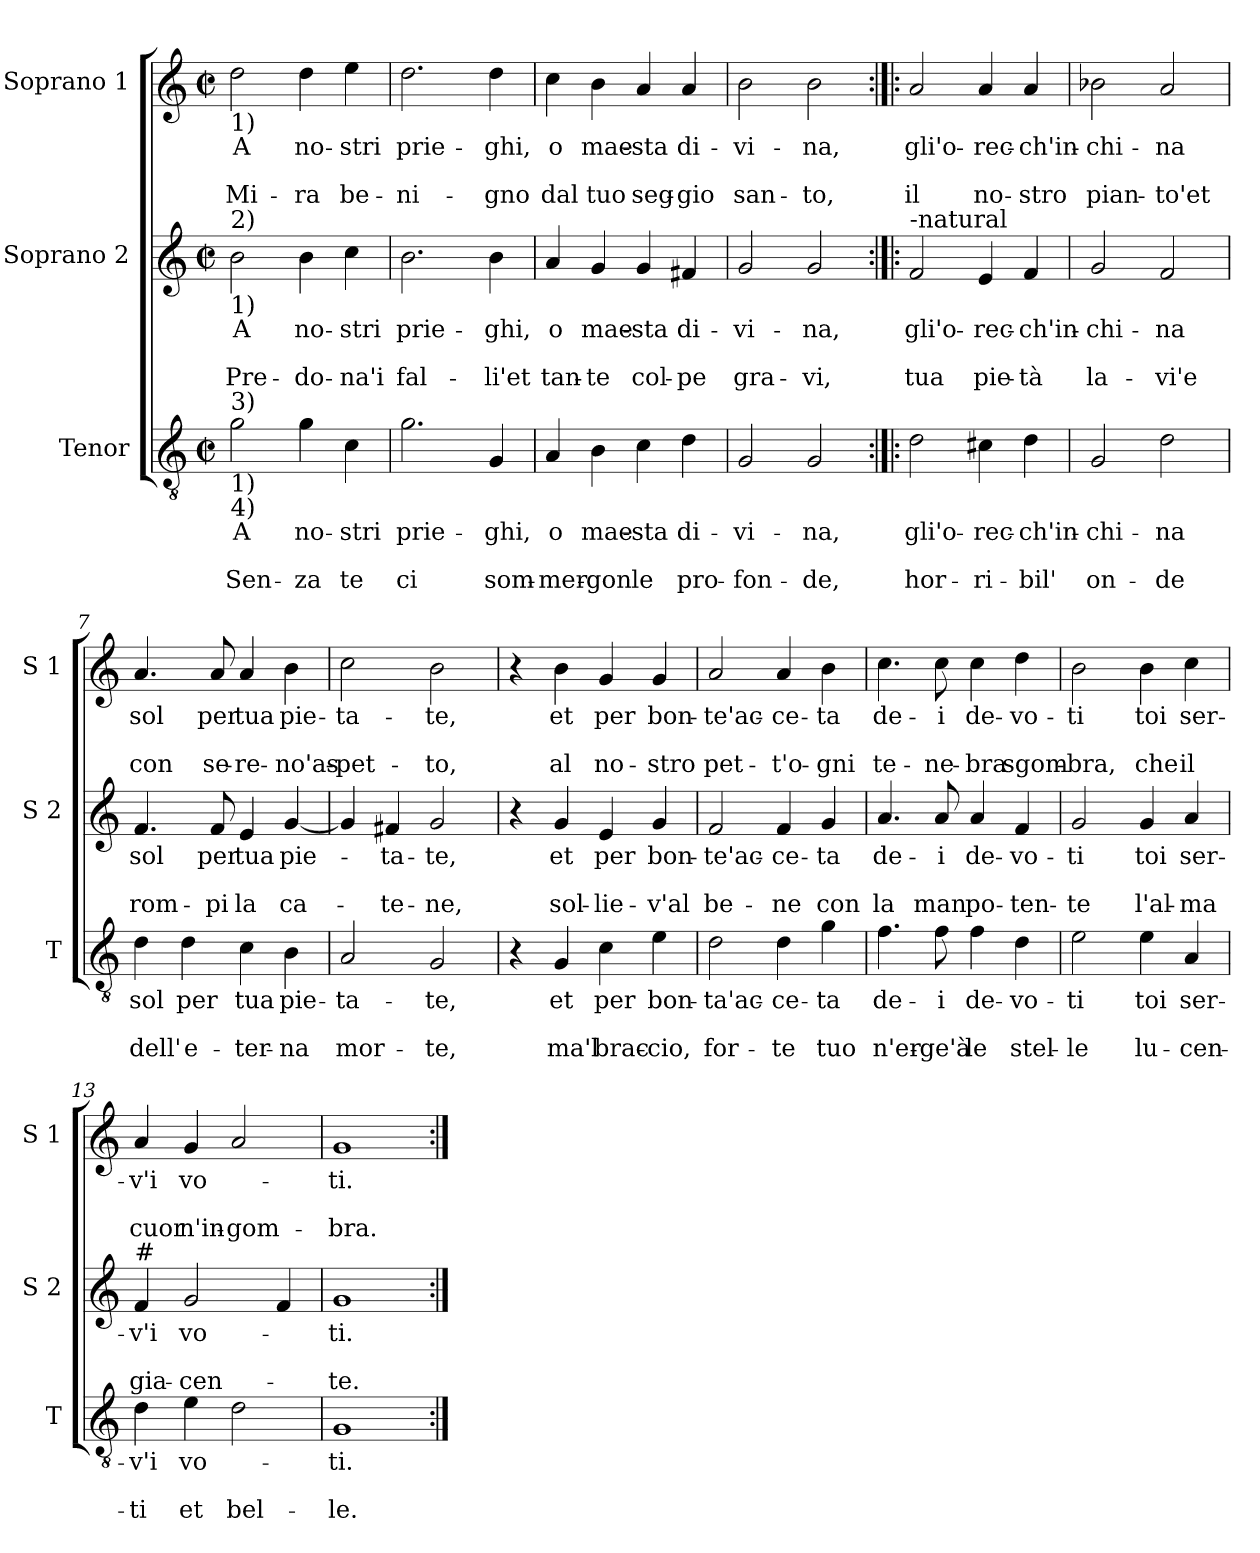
**kern	**text	**text	**text	**kern	**text	**text	**text	**kern	**text	**text	**text
*part3	*part3	*part3	*part3	*part2	*part2	*part2	*part2	*part1	*part1	*part1	*part1
*staff3	*staff3	*staff3	*staff3	*staff2	*staff2	*staff2	*staff2	*staff1	*staff1	*staff1	*staff1
*I"Tenor	*	*	*	*I"Soprano 2	*	*	*	*I"Soprano 1	*	*	*
*I'T	*	*	*	*I'S 2	*	*	*	*I'S 1	*	*	*
*clefGv2	*	*	*	*clefG2	*	*	*	*clefG2	*	*	*
*k[]	*	*	*	*k[]	*	*	*	*k[]	*	*	*
*C:	*	*	*	*C:	*	*	*	*C:	*	*	*
*M2/2	*	*	*	*M2/2	*	*	*	*M2/2	*	*	*
*met(c|)	*	*	*	*met(c|)	*	*	*	*met(c|)	*	*	*
=1	=1	=1	=1	=1	=1	=1	=1	=1	=1	=1	=1
!	!	!	!	!	!	!	!	!LO:TX:b:t=1)	!	!	!
!	!	!	!	!LO:TX:a:t=2)	!	!	!	!	!	!	!
!	!	!	!	!LO:TX:b:t=1)	!	!	!	!	!	!	!
!LO:TX:a:t=3)	!	!	!	!	!	!	!	!	!	!	!
!LO:TX:b:t=1)	!	!	!	!	!	!	!	!	!	!	!
!LO:TX:b:t=4)	!	!	!	!	!	!	!	!	!	!	!
!	!LO:LY:b	!	!LO:LY:b	!	!LO:LY:b	!	!LO:LY:b	!	!LO:LY:b	!	!LO:LY:b
2g\	A	.	Sen-	2b\	A	.	Pre-	2dd\	A	.	Mi-
!	!LO:LY:b	!	!LO:LY:b	!	!LO:LY:b	!	!LO:LY:b	!	!LO:LY:b	!	!LO:LY:b
4g\	no-	.	-za	4b\	no-	.	-do-	4dd\	no-	.	-ra
!	!LO:LY:b	!	!LO:LY:b	!	!LO:LY:b	!	!LO:LY:b	!	!LO:LY:b	!	!LO:LY:b
4c\	-stri	.	te	4cc\	-stri	.	-na'i	4ee\	-stri	.	be-
=2	=2	=2	=2	=2	=2	=2	=2	=2	=2	=2	=2
!	!LO:LY:b	!	!LO:LY:b	!	!LO:LY:b	!	!LO:LY:b	!	!LO:LY:b	!	!LO:LY:b
2.g\	prie-	.	ci	2.b\	prie-	.	fal-	2.dd\	prie-	.	-ni-
!	!LO:LY:b	!	!LO:LY:b	!	!LO:LY:b	!	!LO:LY:b	!	!LO:LY:b	!	!LO:LY:b
4G/	-ghi,	.	som-	4b\	-ghi,	.	-li'et	4dd\	-ghi,	.	-gno
=3	=3	=3	=3	=3	=3	=3	=3	=3	=3	=3	=3
!	!LO:LY:b	!	!LO:LY:b	!	!LO:LY:b	!	!LO:LY:b	!	!LO:LY:b	!	!LO:LY:b
4A/	o	.	-mer-	4a/	o	.	tan-	4cc\	o	.	dal
!	!LO:LY:b	!	!LO:LY:b	!	!LO:LY:b	!	!LO:LY:b	!	!LO:LY:b	!	!LO:LY:b
4B\	mae-	.	-gon	4g/	mae-	.	-te	4b\	mae-	.	tuo
!	!LO:LY:b	!	!LO:LY:b	!	!LO:LY:b	!	!LO:LY:b	!	!LO:LY:b	!	!LO:LY:b
4c\	-sta	.	le	4g/	-sta	.	col-	4a/	-sta	.	seg-
!	!LO:LY:b	!	!LO:LY:b	!	!LO:LY:b	!	!LO:LY:b	!	!LO:LY:b	!	!LO:LY:b
4d\	di-	.	pro-	4f#X/	di-	.	-pe	4a/	di-	.	-gio
=4	=4	=4	=4	=4	=4	=4	=4	=4	=4	=4	=4
!	!LO:LY:b	!	!LO:LY:b	!	!LO:LY:b	!	!LO:LY:b	!	!LO:LY:b	!	!LO:LY:b
2G/	-vi-	.	-fon-	2g/	-vi-	.	gra-	2b\	-vi-	.	san-
!	!LO:LY:b	!	!LO:LY:b	!	!LO:LY:b	!	!LO:LY:b	!	!LO:LY:b	!	!LO:LY:b
2G/	-na,	.	-de,	2g/	-na,	.	-vi,	2b\	-na,	.	-to,
!!LO:LB:g=z
=5:|!|:	=5:|!|:	=5:|!|:	=5:|!|:	=5:|!|:	=5:|!|:	=5:|!|:	=5:|!|:	=5:|!|:	=5:|!|:	=5:|!|:	=5:|!|:
!	!	!	!	!LO:TX:a:t=-natural	!	!	!	!	!	!	!
!	!LO:LY:b	!	!LO:LY:b	!	!LO:LY:b	!	!LO:LY:b	!	!LO:LY:b	!	!LO:LY:b
2d\	gli'o-	.	hor-	2f/	gli'o-	.	tua	2a/	gli'o-	.	il
!	!LO:LY:b	!	!LO:LY:b	!	!LO:LY:b	!	!LO:LY:b	!	!LO:LY:b	!	!LO:LY:b
4c#X\	-rec-	.	-ri-	4e/	-rec-	.	pie-	4a/	-rec-	.	no-
!	!LO:LY:b	!	!LO:LY:b	!	!LO:LY:b	!	!LO:LY:b	!	!LO:LY:b	!	!LO:LY:b
4d\	-ch'in-	.	-bil'	4f/	-ch'in-	.	-tà	4a/	-ch'in-	.	-stro
=6	=6	=6	=6	=6	=6	=6	=6	=6	=6	=6	=6
!	!LO:LY:b	!	!LO:LY:b	!	!LO:LY:b	!	!LO:LY:b	!	!LO:LY:b	!	!LO:LY:b
2G/	-chi-	.	on-	2g/	-chi-	.	la-	2b-X\	-chi-	.	pian-
!	!LO:LY:b	!	!LO:LY:b	!	!LO:LY:b	!	!LO:LY:b	!	!LO:LY:b	!	!LO:LY:b
2d\	-na	.	-de	2f/	-na	.	-vi'e	2a/	-na	.	-to'et
=7	=7	=7	=7	=7	=7	=7	=7	=7	=7	=7	=7
!	!LO:LY:b	!	!LO:LY:b	!	!LO:LY:b	!	!LO:LY:b	!	!LO:LY:b	!	!LO:LY:b
4d\	sol	.	dell'	4.f/	sol	.	rom-	4.a/	sol	.	con
!	!LO:LY:b	!	!LO:LY:b	!	!	!	!	!	!	!	!
4d\	per	.	e-	.	.	.	.	.	.	.	.
!	!	!	!	!	!LO:LY:b	!	!LO:LY:b	!	!LO:LY:b	!	!LO:LY:b
.	.	.	.	8f/	per	.	-pi	8a/	per	.	se-
!	!LO:LY:b	!	!LO:LY:b	!	!LO:LY:b	!	!LO:LY:b	!	!LO:LY:b	!	!LO:LY:b
4c\	tua	.	-ter-	4e/	tua	.	la	4a/	tua	.	-re-
!	!LO:LY:b	!	!LO:LY:b	!	!LO:LY:b	!	!LO:LY:b	!	!LO:LY:b	!	!LO:LY:b
4B\	pie-	.	-na	[4g/	pie-	.	ca-	4b\	pie-	.	-no'as-
=8	=8	=8	=8	=8	=8	=8	=8	=8	=8	=8	=8
!	!LO:LY:b	!	!LO:LY:b	!	!	!	!	!	!LO:LY:b	!	!LO:LY:b
2A/	-ta-	.	mor-	4g/]	.	.	.	2cc\	-ta-	.	-pet-
!	!	!	!	!	!LO:LY:b	!	!LO:LY:b	!	!	!	!
.	.	.	.	4f#X/	-ta-	.	-te-	.	.	.	.
!	!LO:LY:b	!	!LO:LY:b	!	!LO:LY:b	!	!LO:LY:b	!	!LO:LY:b	!	!LO:LY:b
2G/	-te,	.	-te,	2g/	-te,	.	-ne,	2b\	-te,	.	-to,
=9	=9	=9	=9	=9	=9	=9	=9	=9	=9	=9	=9
4r	.	.	.	4r	.	.	.	4r	.	.	.
!	!LO:LY:b	!	!LO:LY:b	!	!LO:LY:b	!	!LO:LY:b	!	!LO:LY:b	!	!LO:LY:b
4G/	et	.	ma'l	4g/	et	.	sol-	4b\	et	.	al
!	!LO:LY:b	!	!LO:LY:b	!	!LO:LY:b	!	!LO:LY:b	!	!LO:LY:b	!	!LO:LY:b
4c\	per	.	brac-	4e/	per	.	-lie-	4g/	per	.	no-
!	!LO:LY:b	!	!LO:LY:b	!	!LO:LY:b	!	!LO:LY:b	!	!LO:LY:b	!	!LO:LY:b
4e\	bon-	.	-cio,	4g/	bon-	.	-v'al	4g/	bon-	.	-stro
!!LO:PB:g=z
=10	=10	=10	=10	=10	=10	=10	=10	=10	=10	=10	=10
!	!LO:LY:b	!	!LO:LY:b	!	!LO:LY:b	!	!LO:LY:b	!	!LO:LY:b	!	!LO:LY:b
2d\	-ta'ac-	.	for-	2f/	-te'ac-	.	be-	2a/	-te'ac-	.	pet-
!	!LO:LY:b	!	!LO:LY:b	!	!LO:LY:b	!	!LO:LY:b	!	!LO:LY:b	!	!LO:LY:b
4d\	-ce-	.	-te	4f/	-ce-	.	-ne	4a/	-ce-	.	-t'o-
!	!LO:LY:b	!	!LO:LY:b	!	!LO:LY:b	!	!LO:LY:b	!	!LO:LY:b	!	!LO:LY:b
4g\	-ta	.	tuo	4g/	-ta	.	con	4b\	-ta	.	-gni
=11	=11	=11	=11	=11	=11	=11	=11	=11	=11	=11	=11
!	!LO:LY:b	!	!LO:LY:b	!	!LO:LY:b	!	!LO:LY:b	!	!LO:LY:b	!	!LO:LY:b
4.f\	de-	.	n'er-	4.a/	de-	.	la	4.cc\	de-	.	te-
!	!LO:LY:b	!	!LO:LY:b	!	!LO:LY:b	!	!LO:LY:b	!	!LO:LY:b	!	!LO:LY:b
8f\	-i	.	-ge'à	8a/	-i	.	man	8cc\	-i	.	-ne-
!	!LO:LY:b	!	!LO:LY:b	!	!LO:LY:b	!	!LO:LY:b	!	!LO:LY:b	!	!LO:LY:b
4f\	de-	.	le	4a/	de-	.	po-	4cc\	de-	.	-bra
!	!LO:LY:b	!	!LO:LY:b	!	!LO:LY:b	!	!LO:LY:b	!	!LO:LY:b	!	!LO:LY:b
4d\	-vo-	.	stel-	4f/	-vo-	.	-ten-	4dd\	-vo-	.	sgom-
=12	=12	=12	=12	=12	=12	=12	=12	=12	=12	=12	=12
!	!LO:LY:b	!	!LO:LY:b	!	!LO:LY:b	!	!LO:LY:b	!	!LO:LY:b	!	!LO:LY:b
2e\	-ti	.	-le	2g/	-ti	.	-te	2b\	-ti	.	-bra,
!	!LO:LY:b	!	!LO:LY:b	!	!LO:LY:b	!	!LO:LY:b	!	!LO:LY:b	!	!LO:LY:b
4e\	toi	.	lu-	4g/	toi	.	l'al-	4b\	toi	.	che
!	!LO:LY:b	!	!LO:LY:b	!	!LO:LY:b	!	!LO:LY:b	!	!LO:LY:b	!	!LO:LY:b
4A/	ser-	.	-cen-	4a/	ser-	.	-ma	4cc\	ser-	.	il
=13	=13	=13	=13	=13	=13	=13	=13	=13	=13	=13	=13
!	!	!	!	!LO:TX:a:t=#	!	!	!	!	!	!	!
!	!LO:LY:b	!	!LO:LY:b	!	!LO:LY:b	!	!LO:LY:b	!	!LO:LY:b	!	!LO:LY:b
4d\	-v'i	.	-ti	4f/	-v'i	.	gia-	4a/	-v'i	.	cuor
!	!LO:LY:b	!	!LO:LY:b	!	!LO:LY:b	!	!LO:LY:b	!	!LO:LY:b	!	!LO:LY:b
4e\	vo-	.	et	2g/	vo-	.	-cen-	4g/	vo-	.	n'in-
!	!	!	!LO:LY:b	!	!	!	!	!	!	!	!LO:LY:b
2d\	.	.	bel-	.	.	.	.	2a/	.	.	-gom-
.	.	.	.	4f/	.	.	.	.	.	.	.
=14	=14	=14	=14	=14	=14	=14	=14	=14	=14	=14	=14
!	!LO:LY:b	!	!LO:LY:b	!	!LO:LY:b	!	!LO:LY:b	!	!LO:LY:b	!	!LO:LY:b
1G	-ti.	.	-le.	1g	-ti.	.	-te.	1g	-ti.	.	-bra.
=:|!	=:|!	=:|!	=:|!	=:|!	=:|!	=:|!	=:|!	=:|!	=:|!	=:|!	=:|!
*-	*-	*-	*-	*-	*-	*-	*-	*-	*-	*-	*-
